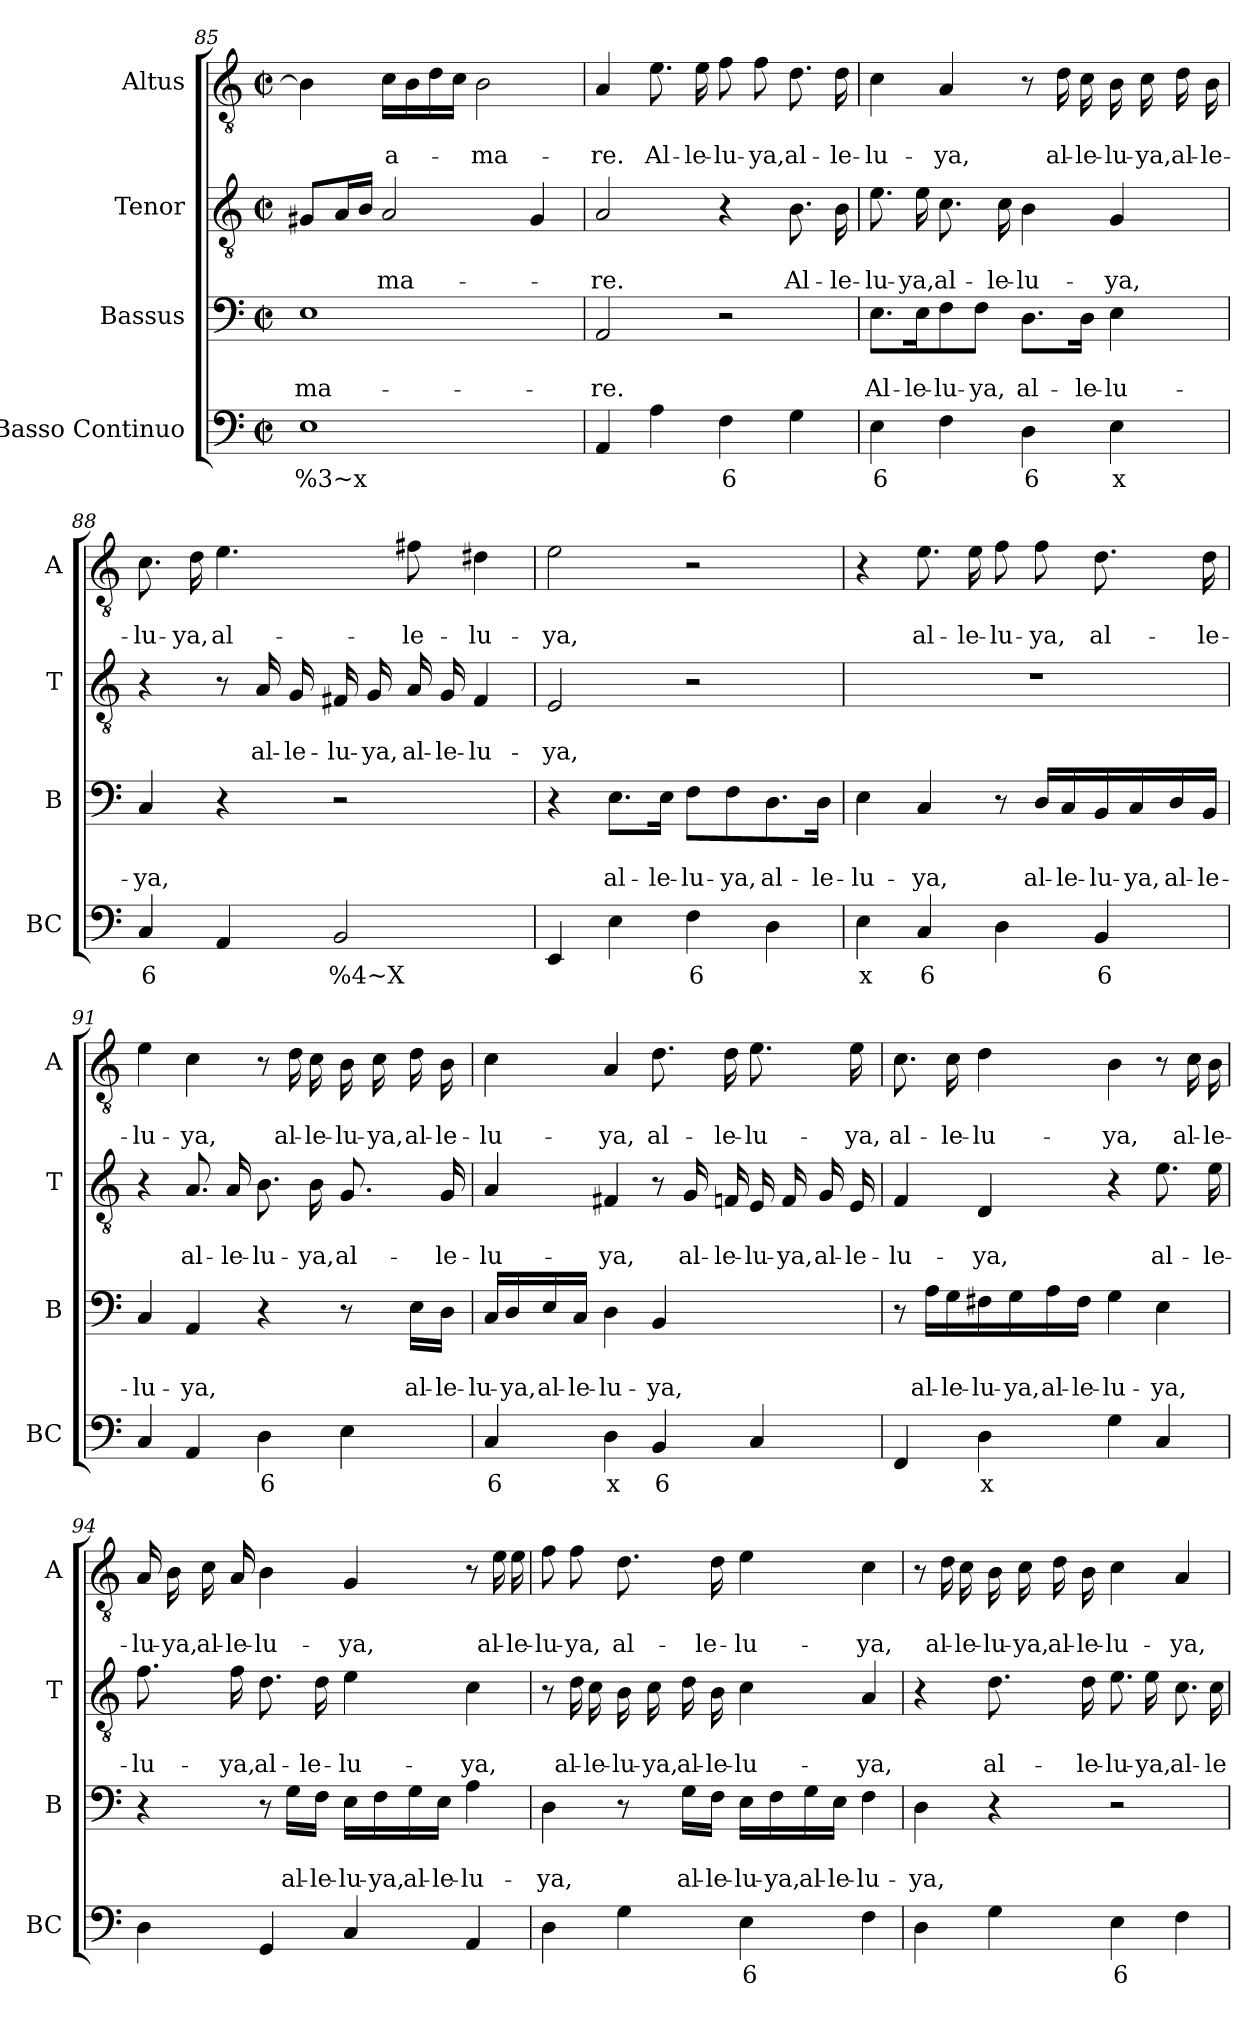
**kern	**text	**kern	**text	**text	**kern	**text	**text	**kern	**text	**text
*part4	*part4	*part3	*part3	*part3	*part2	*part2	*part2	*part1	*part1	*part1
*staff4	*staff4	*staff3	*staff3	*staff3	*staff2	*staff2	*staff2	*staff1	*staff1	*staff1
*I"Basso Continuo	*	*I"Bassus	*	*	*I"Tenor	*	*	*I"Altus	*	*
*I'BC	*	*I'B	*	*	*I'T	*	*	*I'A	*	*
*clefF4	*	*clefF4	*	*	*clefGv2	*	*	*clefGv2	*	*
*k[]	*	*k[]	*	*	*k[]	*	*	*k[]	*	*
*C:	*	*C:	*	*	*C:	*	*	*C:	*	*
*M2/2	*	*M2/2	*	*	*M2/2	*	*	*M2/2	*	*
*met(c|)	*	*met(c|)	*	*	*met(c|)	*	*	*met(c|)	*	*
=85	=85	=85	=85	=85	=85	=85	=85	=85	=85	=85
*^	*	*	*	*	*	*	*	*	*	*
!	!	!LO:LY:b	!	!	!LO:LY:b	!	!	!	!	!	!
1E	4ryy	%3~x	1E	.	-ma-	8G#X/L	.	.	4B\]	.	.
.	.	.	.	.	.	16A/L	.	.	.	.	.
.	.	.	.	.	.	16B/JJ	.	.	.	.	.
!	!	!LO:LY:b	!	!	!	!	!	!LO:LY:b	!	!	!LO:LY:b
.	4ryy	^4	.	.	.	2A/	.	-ma-	16c\LL	.	a-
.	.	.	.	.	.	.	.	.	16B\	.	.
.	.	.	.	.	.	.	.	.	16d\	.	.
.	.	.	.	.	.	.	.	.	16c\JJ	.	.
!	!	!LO:LY:b	!	!	!	!	!	!	!	!	!LO:LY:b
.	4ryy	%	.	.	.	.	.	.	2B\	.	-ma-
!	!	!LO:LY:b	!	!	!	!	!	!	!	!	!
.	4ryy	3~x	.	.	.	4G#/	.	.	.	.	.
=86	=86	=86	=86	=86	=86	=86	=86	=86	=86	=86	=86
!	!	!	!	!	!LO:LY:b	!	!	!LO:LY:b	!	!	!LO:LY:b
*v	*v	*	*	*	*	*	*	*	*	*	*
4AA/	.	2AA/	.	-re.	2A/	.	-re.	4A/	.	-re.
!	!	!	!	!	!	!	!	!	!	!LO:LY:b
4A\	.	.	.	.	.	.	.	8.e\	.	Al-
!	!	!	!	!	!	!	!	!	!	!LO:LY:b
.	.	.	.	.	.	.	.	16e\	.	-le-
!	!LO:LY:b	!	!	!	!	!	!	!	!	!LO:LY:b
4F\	6	2r	.	.	4r	.	.	8f\	.	-lu-
!	!	!	!	!	!	!	!	!	!	!LO:LY:b
.	.	.	.	.	.	.	.	8f\	.	-ya,
!	!	!	!	!	!	!	!LO:LY:b	!	!	!LO:LY:b
4G\	.	.	.	.	8.B\	.	Al-	8.d\	.	al-
!	!	!	!	!	!	!	!LO:LY:b	!	!	!LO:LY:b
.	.	.	.	.	16B\	.	-le-	16d\	.	-le-
!!LO:LB:g=z
=87	=87	=87	=87	=87	=87	=87	=87	=87	=87	=87
!	!LO:LY:b	!	!	!LO:LY:b	!	!	!LO:LY:b	!	!	!LO:LY:b
4E\	6	8.E\L	.	Al-	8.e\	.	-lu-	4c\	.	-lu-
!	!	!	!	!LO:LY:b	!	!	!LO:LY:b	!	!	!
.	.	16E\K	.	-le-	16e\	.	-ya,	.	.	.
!	!	!	!	!LO:LY:b	!	!	!LO:LY:b	!	!	!LO:LY:b
4F\	.	8F\	.	-lu-	8.c\	.	al-	4A/	.	-ya,
!	!	!	!	!LO:LY:b	!	!	!	!	!	!
.	.	8F\J	.	-ya,	.	.	.	.	.	.
!	!	!	!	!	!	!	!LO:LY:b	!	!	!
.	.	.	.	.	16c\	.	-le-	.	.	.
!	!LO:LY:b	!	!	!LO:LY:b	!	!	!LO:LY:b	!	!	!
4D\	6	8.D\L	.	al-	4B\	.	-lu-	8r	.	.
!	!	!	!	!	!	!	!	!	!	!LO:LY:b
.	.	.	.	.	.	.	.	16d\	.	al-
!	!	!	!	!LO:LY:b	!	!	!	!	!	!LO:LY:b
.	.	16D\Jk	.	-le-	.	.	.	16c\	.	-le-
!	!LO:LY:b	!	!	!LO:LY:b	!	!	!LO:LY:b	!	!	!LO:LY:b
4E\	x	4E\	.	-lu-	4G/	.	-ya,	16B\	.	-lu-
!	!	!	!	!	!	!	!	!	!	!LO:LY:b
.	.	.	.	.	.	.	.	16c\	.	-ya,
!	!	!	!	!	!	!	!	!	!	!LO:LY:b
.	.	.	.	.	.	.	.	16d\	.	al-
!	!	!	!	!	!	!	!	!	!	!LO:LY:b
.	.	.	.	.	.	.	.	16B\	.	-le-
=88	=88	=88	=88	=88	=88	=88	=88	=88	=88	=88
!	!LO:LY:b	!	!	!LO:LY:b	!	!	!	!	!	!LO:LY:b
*^	*	*	*	*	*	*	*	*	*	*
4C/	2ryy	6	4C/	.	-ya,	4r	.	.	8.c\	.	-lu-
!	!	!	!	!	!	!	!	!	!	!	!LO:LY:b
.	.	.	.	.	.	.	.	.	16d\	.	-ya,
!	!	!	!	!	!	!	!	!	!	!	!LO:LY:b
4AA/	.	.	4r	.	.	8r	.	.	4.e\	.	al-
!	!	!	!	!	!	!	!	!LO:LY:b	!	!	!
.	.	.	.	.	.	16A/	.	al-	.	.	.
!	!	!	!	!	!	!	!	!LO:LY:b	!	!	!
.	.	.	.	.	.	16G/	.	-le-	.	.	.
!	!	!LO:LY:b	!	!	!	!	!	!LO:LY:b	!	!	!
2BB/	4ryy	%4~X	2r	.	.	16F#X/	.	-lu-	.	.	.
!	!	!	!	!	!	!	!	!LO:LY:b	!	!	!
.	.	.	.	.	.	16G/	.	-ya,	.	.	.
!	!	!	!	!	!	!	!	!LO:LY:b	!	!	!LO:LY:b
.	.	.	.	.	.	16A/	.	al-	8f#X\	.	-le-
!	!	!	!	!	!	!	!	!LO:LY:b	!	!	!
.	.	.	.	.	.	16G/	.	-le-	.	.	.
!	!	!LO:LY:b	!	!	!	!	!	!LO:LY:b	!	!	!LO:LY:b
.	4ryy	3~x	.	.	.	4F#/	.	-lu-	4d#X\	.	-lu-
=89	=89	=89	=89	=89	=89	=89	=89	=89	=89	=89	=89
!	!	!	!	!	!	!	!	!LO:LY:b	!	!	!LO:LY:b
*v	*v	*	*	*	*	*	*	*	*	*	*
4EE/	.	4r	.	.	2E/	.	-ya,	2e\	.	-ya,
!	!	!	!	!LO:LY:b	!	!	!	!	!	!
4E\	.	8.E\L	.	al-	.	.	.	.	.	.
!	!	!	!	!LO:LY:b	!	!	!	!	!	!
.	.	16E\Jk	.	-le-	.	.	.	.	.	.
!	!LO:LY:b	!	!	!LO:LY:b	!	!	!	!	!	!
4F\	6	8F\L	.	-lu-	2r	.	.	2r	.	.
!	!	!	!	!LO:LY:b	!	!	!	!	!	!
.	.	8F\	.	-ya,	.	.	.	.	.	.
!	!	!	!	!LO:LY:b	!	!	!	!	!	!
4D\	.	8.D\	.	al-	.	.	.	.	.	.
!	!	!	!	!LO:LY:b	!	!	!	!	!	!
.	.	16D\Jk	.	-le-	.	.	.	.	.	.
!!LO:LB:g=z
=90	=90	=90	=90	=90	=90	=90	=90	=90	=90	=90
!	!LO:LY:b	!	!	!LO:LY:b	!	!	!	!	!	!
4E\	x	4E\	.	-lu-	1r	.	.	4r	.	.
!	!LO:LY:b	!	!	!LO:LY:b	!	!	!	!	!	!LO:LY:b
4C/	6	4C/	.	-ya,	.	.	.	8.e\	.	al-
!	!	!	!	!	!	!	!	!	!	!LO:LY:b
.	.	.	.	.	.	.	.	16e\	.	-le-
!	!	!	!	!	!	!	!	!	!	!LO:LY:b
4D\	.	8r	.	.	.	.	.	8f\	.	-lu-
!	!	!	!	!LO:LY:b	!	!	!	!	!	!LO:LY:b
.	.	16D/LL	.	al-	.	.	.	8f\	.	-ya,
!	!	!	!	!LO:LY:b	!	!	!	!	!	!
.	.	16C/	.	-le-	.	.	.	.	.	.
!	!LO:LY:b	!	!	!LO:LY:b	!	!	!	!	!	!LO:LY:b
4BB/	6	16BB/	.	-lu-	.	.	.	8.d\	.	al-
!	!	!	!	!LO:LY:b	!	!	!	!	!	!
.	.	16C/	.	-ya,	.	.	.	.	.	.
!	!	!	!	!LO:LY:b	!	!	!	!	!	!
.	.	16D/	.	al-	.	.	.	.	.	.
!	!	!	!	!LO:LY:b	!	!	!	!	!	!LO:LY:b
.	.	16BB/JJ	.	-le-	.	.	.	16d\	.	-le-
=91	=91	=91	=91	=91	=91	=91	=91	=91	=91	=91
!	!	!	!	!LO:LY:b	!	!	!	!	!	!LO:LY:b
4C/	.	4C/	.	-lu-	4r	.	.	4e\	.	-lu-
!	!	!	!	!LO:LY:b	!	!	!LO:LY:b	!	!	!LO:LY:b
4AA/	.	4AA/	.	-ya,	8.A/	.	al-	4c\	.	-ya,
!	!	!	!	!	!	!	!LO:LY:b	!	!	!
.	.	.	.	.	16A/	.	-le-	.	.	.
!	!LO:LY:b	!	!	!	!	!	!LO:LY:b	!	!	!
4D\	6	4r	.	.	8.B\	.	-lu-	8r	.	.
!	!	!	!	!	!	!	!	!	!	!LO:LY:b
.	.	.	.	.	.	.	.	16d\	.	al-
!	!	!	!	!	!	!	!LO:LY:b	!	!	!LO:LY:b
.	.	.	.	.	16B\	.	-ya,	16c\	.	-le-
!	!	!	!	!	!	!	!LO:LY:b	!	!	!LO:LY:b
4E\	.	8r	.	.	8.G/	.	al-	16B\	.	-lu-
!	!	!	!	!	!	!	!	!	!	!LO:LY:b
.	.	.	.	.	.	.	.	16c\	.	-ya,
!	!	!	!	!LO:LY:b	!	!	!	!	!	!LO:LY:b
.	.	16E\LL	.	al-	.	.	.	16d\	.	al-
!	!	!	!	!LO:LY:b	!	!	!LO:LY:b	!	!	!LO:LY:b
.	.	16D\JJ	.	-le-	16G/	.	-le-	16B\	.	-le-
!!LO:PB:g=z
=92	=92	=92	=92	=92	=92	=92	=92	=92	=92	=92
!	!LO:LY:b	!	!	!LO:LY:b	!	!	!LO:LY:b	!	!	!LO:LY:b
4C/	6	16C/LL	.	-lu-	4A/	.	-lu-	4c\	.	-lu-
!	!	!	!	!LO:LY:b	!	!	!	!	!	!
.	.	16D/	.	-ya,	.	.	.	.	.	.
!	!	!	!	!LO:LY:b	!	!	!	!	!	!
.	.	16E/	.	al-	.	.	.	.	.	.
!	!	!	!	!LO:LY:b	!	!	!	!	!	!
.	.	16C/JJ	.	-le-	.	.	.	.	.	.
!	!LO:LY:b	!	!	!LO:LY:b	!	!	!LO:LY:b	!	!	!LO:LY:b
4D\	x	4D\	.	-lu-	4F#X/	.	-ya,	4A/	.	-ya,
!	!LO:LY:b	!	!	!LO:LY:b	!	!	!	!	!	!LO:LY:b
4BB/	6	4BB/	.	-ya,	8r	.	.	8.d\	.	al-
!	!	!	!	!	!	!	!LO:LY:b	!	!	!
.	.	.	.	.	16G/	.	al-	.	.	.
!	!	!	!	!	!	!	!LO:LY:b	!	!	!LO:LY:b
.	.	.	.	.	16Fn/	.	-le-	16d\	.	-le-
!	!	!	!	!	!	!	!LO:LY:b	!	!	!LO:LY:b
4C/	.	4ryy	.	.	16E/	.	-lu-	8.e\	.	-lu-
!	!	!	!	!	!	!	!LO:LY:b	!	!	!
.	.	.	.	.	16F/	.	-ya,	.	.	.
!	!	!	!	!	!	!	!LO:LY:b	!	!	!
.	.	.	.	.	16G/	.	al-	.	.	.
!	!	!	!	!	!	!	!LO:LY:b	!	!	!LO:LY:b
.	.	.	.	.	16E/	.	-le-	16e\	.	-ya,
=93	=93	=93	=93	=93	=93	=93	=93	=93	=93	=93
!	!	!	!	!	!	!	!LO:LY:b	!	!	!LO:LY:b
4FF/	.	8r	.	.	4F/	.	-lu-	8.c\	.	al-
!	!	!	!	!LO:LY:b	!	!	!	!	!	!
.	.	16A\LL	.	al-	.	.	.	.	.	.
!	!	!	!	!LO:LY:b	!	!	!	!	!	!LO:LY:b
.	.	16G\	.	-le-	.	.	.	16c\	.	-le-
!	!LO:LY:b	!	!	!LO:LY:b	!	!	!LO:LY:b	!	!	!LO:LY:b
4D\	x	16F#X\	.	-lu-	4D/	.	-ya,	4d\	.	-lu-
!	!	!	!	!LO:LY:b	!	!	!	!	!	!
.	.	16G\	.	-ya,	.	.	.	.	.	.
!	!	!	!	!LO:LY:b	!	!	!	!	!	!
.	.	16A\	.	al-	.	.	.	.	.	.
!	!	!	!	!LO:LY:b	!	!	!	!	!	!
.	.	16F#\JJ	.	-le-	.	.	.	.	.	.
!	!	!	!	!LO:LY:b	!	!	!	!	!	!LO:LY:b
4G\	.	4G\	.	-lu-	4r	.	.	4B\	.	-ya,
!	!	!	!	!LO:LY:b	!	!	!LO:LY:b	!	!	!
4C/	.	4E\	.	-ya,	8.e\	.	al-	8r	.	.
!	!	!	!	!	!	!	!	!	!	!LO:LY:b
.	.	.	.	.	.	.	.	16c\	.	al-
!	!	!	!	!	!	!	!LO:LY:b	!	!	!LO:LY:b
.	.	.	.	.	16e\	.	-le-	16B\	.	-le-
!!LO:LB:g=z
=94	=94	=94	=94	=94	=94	=94	=94	=94	=94	=94
!	!	!	!	!	!	!	!LO:LY:b	!	!	!LO:LY:b
4D\	.	4r	.	.	8.f\	.	-lu-	16A/	.	-lu-
!	!	!	!	!	!	!	!	!	!	!LO:LY:b
.	.	.	.	.	.	.	.	16B\	.	-ya,
!	!	!	!	!	!	!	!	!	!	!LO:LY:b
.	.	.	.	.	.	.	.	16c\	.	al-
!	!	!	!	!	!	!	!LO:LY:b	!	!	!LO:LY:b
.	.	.	.	.	16f\	.	-ya,	16A/	.	-le-
!	!	!	!	!	!	!	!LO:LY:b	!	!	!LO:LY:b
4GG/	.	8r	.	.	8.d\	.	al-	4B\	.	-lu-
!	!	!	!	!LO:LY:b	!	!	!	!	!	!
.	.	16G\LL	.	al-	.	.	.	.	.	.
!	!	!	!	!LO:LY:b	!	!	!LO:LY:b	!	!	!
.	.	16F\JJ	.	-le-	16d\	.	-le-	.	.	.
!	!	!	!	!LO:LY:b	!	!	!LO:LY:b	!	!	!LO:LY:b
4C/	.	16E\LL	.	-lu-	4e\	.	-lu-	4G/	.	-ya,
!	!	!	!	!LO:LY:b	!	!	!	!	!	!
.	.	16F\	.	-ya,	.	.	.	.	.	.
!	!	!	!	!LO:LY:b	!	!	!	!	!	!
.	.	16G\	.	al-	.	.	.	.	.	.
!	!	!	!	!LO:LY:b	!	!	!	!	!	!
.	.	16E\JJ	.	-le-	.	.	.	.	.	.
!	!	!	!	!LO:LY:b	!	!	!LO:LY:b	!	!	!
4AA/	.	4A\	.	-lu-	4c\	.	-ya,	8r	.	.
!	!	!	!	!	!	!	!	!	!	!LO:LY:b
.	.	.	.	.	.	.	.	16e\	.	al-
!	!	!	!	!	!	!	!	!	!	!LO:LY:b
.	.	.	.	.	.	.	.	16e\	.	-le-
=95	=95	=95	=95	=95	=95	=95	=95	=95	=95	=95
!	!	!	!	!LO:LY:b	!	!	!	!	!	!LO:LY:b
4D\	.	4D\	.	-ya,	8r	.	.	8f\	.	-lu-
!	!	!	!	!	!	!	!LO:LY:b	!	!	!LO:LY:b
.	.	.	.	.	16d\	.	al-	8f\	.	-ya,
!	!	!	!	!	!	!	!LO:LY:b	!	!	!
.	.	.	.	.	16c\	.	-le-	.	.	.
!	!	!	!	!	!	!	!LO:LY:b	!	!	!LO:LY:b
4G\	.	8r	.	.	16B\	.	-lu-	8.d\	.	al-
!	!	!	!	!	!	!	!LO:LY:b	!	!	!
.	.	.	.	.	16c\	.	-ya,	.	.	.
!	!	!	!	!LO:LY:b	!	!	!LO:LY:b	!	!	!
.	.	16G\LL	.	al-	16d\	.	al-	.	.	.
!	!	!	!	!LO:LY:b	!	!	!LO:LY:b	!	!	!LO:LY:b
.	.	16F\JJ	.	-le-	16B\	.	-le-	16d\	.	-le-
!	!LO:LY:b	!	!	!LO:LY:b	!	!	!LO:LY:b	!	!	!LO:LY:b
4E\	6	16E\LL	.	-lu-	4c\	.	-lu-	4e\	.	-lu-
!	!	!	!	!LO:LY:b	!	!	!	!	!	!
.	.	16F\	.	-ya,	.	.	.	.	.	.
!	!	!	!	!LO:LY:b	!	!	!	!	!	!
.	.	16G\	.	al-	.	.	.	.	.	.
!	!	!	!	!LO:LY:b	!	!	!	!	!	!
.	.	16E\JJ	.	-le-	.	.	.	.	.	.
!	!	!	!	!LO:LY:b	!	!	!LO:LY:b	!	!	!LO:LY:b
4F\	.	4F\	.	-lu-	4A/	.	-ya,	4c\	.	-ya,
!!LO:LB:g=z
=96	=96	=96	=96	=96	=96	=96	=96	=96	=96	=96
!	!	!	!	!LO:LY:b	!	!	!	!	!	!
4D\	.	4D\	.	-ya,	4r	.	.	8r	.	.
!	!	!	!	!	!	!	!	!	!	!LO:LY:b
.	.	.	.	.	.	.	.	16d\	.	al-
!	!	!	!	!	!	!	!	!	!	!LO:LY:b
.	.	.	.	.	.	.	.	16c\	.	-le-
!	!	!	!	!	!	!	!LO:LY:b	!	!	!LO:LY:b
4G\	.	4r	.	.	8.d\	.	al-	16B\	.	-lu-
!	!	!	!	!	!	!	!	!	!	!LO:LY:b
.	.	.	.	.	.	.	.	16c\	.	-ya,
!	!	!	!	!	!	!	!	!	!	!LO:LY:b
.	.	.	.	.	.	.	.	16d\	.	al-
!	!	!	!	!	!	!	!LO:LY:b	!	!	!LO:LY:b
.	.	.	.	.	16d\	.	-le-	16B\	.	-le-
!	!LO:LY:b	!	!	!	!	!	!LO:LY:b	!	!	!LO:LY:b
4E\	6	2r	.	.	8.e\	.	-lu-	4c\	.	-lu-
!	!	!	!	!	!	!	!LO:LY:b	!	!	!
.	.	.	.	.	16e\	.	-ya,	.	.	.
!	!	!	!	!	!	!	!LO:LY:b	!	!	!LO:LY:b
4F\	.	.	.	.	8.c\	.	al-	4A/	.	-ya,
!	!	!	!	!	!	!	!LO:LY:b	!	!	!
.	.	.	.	.	16c\	.	-le-	.	.	.
=	=	=	=	=	=	=	=	=	=	=
*-	*-	*-	*-	*-	*-	*-	*-	*-	*-	*-
